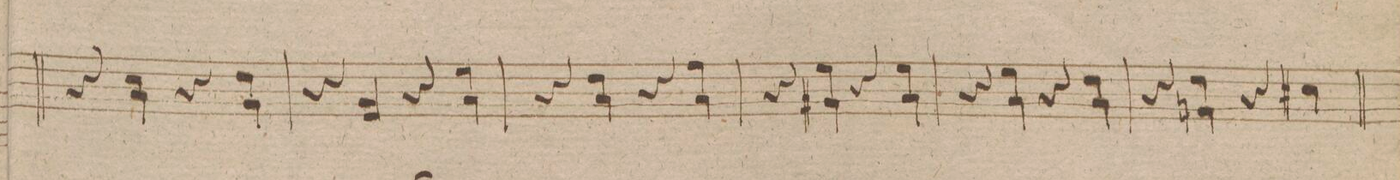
**kern	**dynam
*I"Viola.	*
*clefC3	*
*k[f#]	*
*met(c|)	*
*M2/2	*
4r	.
4d/ 4B/	.
4r	.
4e/ 4A/	.
=296	=296
4r	.
4A/ 4F#/	.
4r	.
4f#\ 4B\	.
=297	=297
4r	.
4e\ 4B\	.
4r	.
4g\ 4B\	.
=298	=298
4r	.
4f#\ 4A#X\	.
4r	.
4f#\ 4B\	.
=299	=299
4r	.
4f#\ 4B\	.
4r	.
4e\ 4B\	.
=300	=300
4r	.
4e/ 4An/	.
4r	.
4d#X\	.
=301	=301
*-	*-
